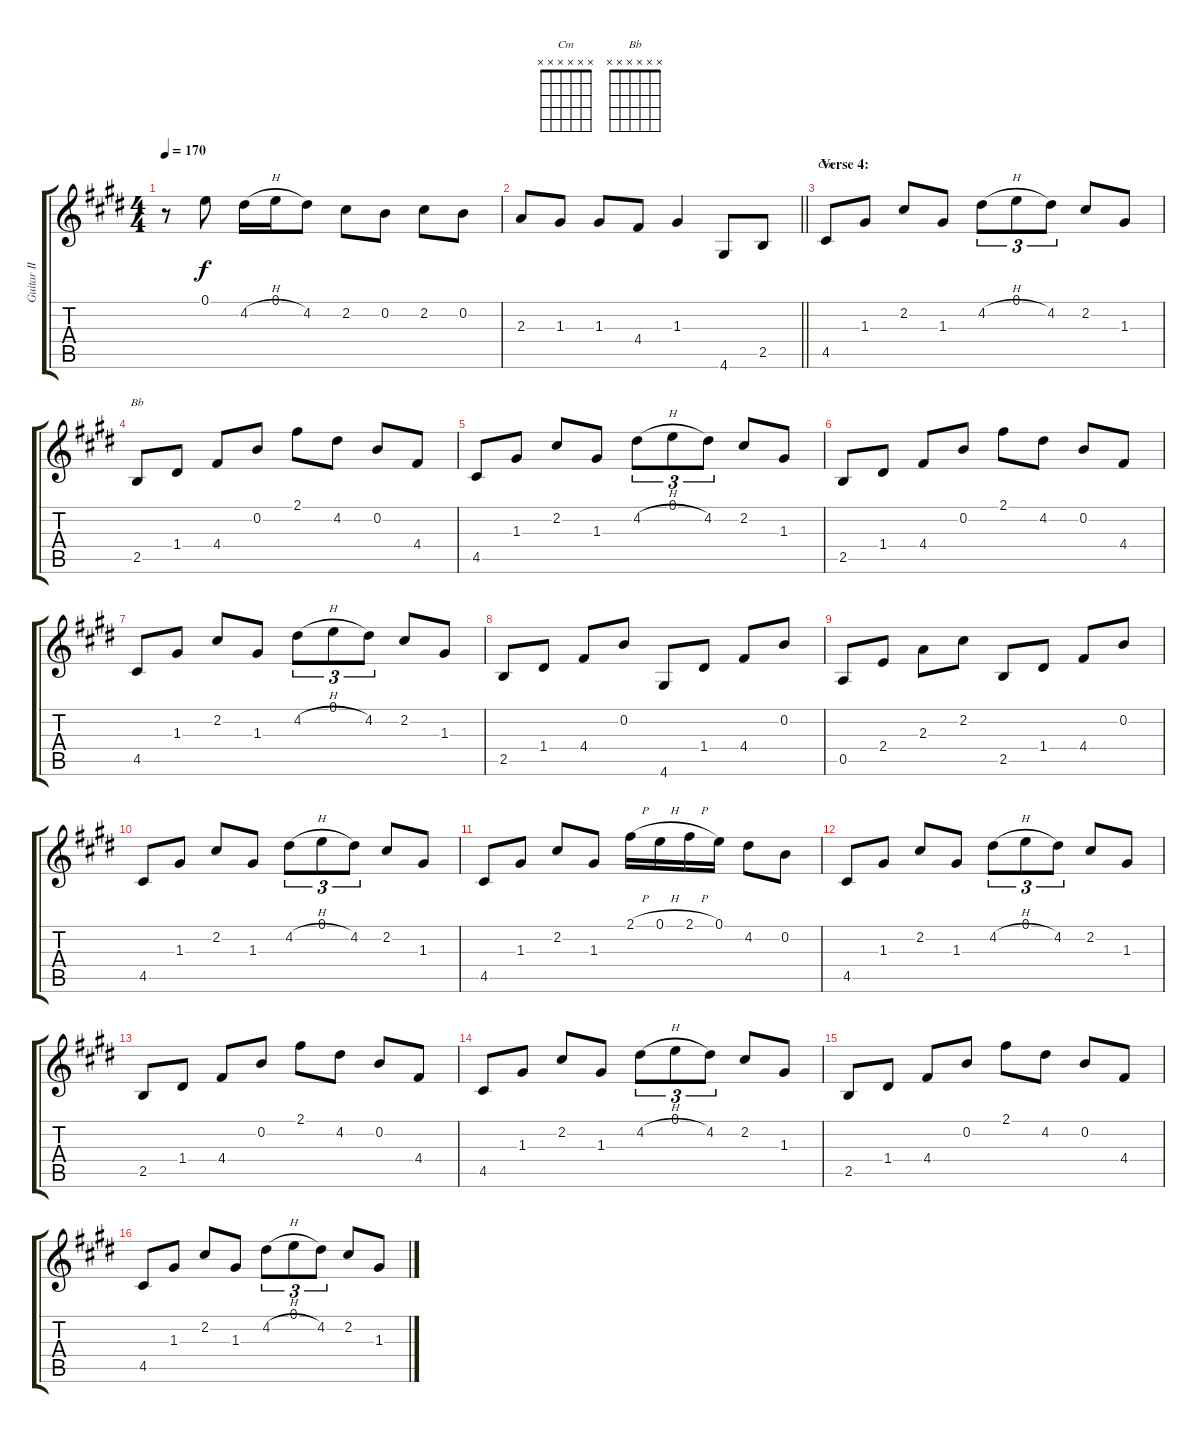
\track ("Guitar II" "Guitar II") {instrument acousticguitarnylon}
\staff {score tabs}
\tuning (E4 B3 G3 D3 A2 E2) {hide}
\chord ("Cm" x x x x x x)
\chord ("Bb" x x x x x x)
\ts (4 4)
\tempo 170
\clef g2
\ks c#minor
r.8{dy f} 0.1.8 4.2{h}.16 0.1.16 4.2.8 2.2.8 0.2.8 2.2.8 0.2.8 |
\barLineRight lightlight
2.3.8 1.3.8 1.3.8 4.4.8 1.3.4 4.6.8 2.5.8 |
\section ("" "Verse 4:")
4.5.8{ch "Cm"} 1.3.8 2.2.8 1.3.8 4.2{h}.8{tu (3 2)} 0.1.8{tu (3 2)} 4.2.8{tu (3 2)} 2.2.8 1.3.8 |
2.5.8{ch "Bb"} 1.4.8 4.4.8 0.2.8 2.1.8 4.2.8 0.2.8 4.4.8 |
4.5.8 1.3.8 2.2.8 1.3.8 4.2{h}.8{tu (3 2)} 0.1.8{tu (3 2)} 4.2.8{tu (3 2)} 2.2.8 1.3.8 |
2.5.8 1.4.8 4.4.8 0.2.8 2.1.8 4.2.8 0.2.8 4.4.8 |
4.5.8 1.3.8 2.2.8 1.3.8 4.2{h}.8{tu (3 2)} 0.1.8{tu (3 2)} 4.2.8{tu (3 2)} 2.2.8 1.3.8 |
2.5.8 1.4.8 4.4.8 0.2.8 4.6.8 1.4.8 4.4.8 0.2.8 |
0.5.8 2.4.8 2.3.8 2.2.8 2.5.8 1.4.8 4.4.8 0.2.8 |
4.5.8 1.3.8 2.2.8 1.3.8 4.2{h}.8{tu (3 2)} 0.1.8{tu (3 2)} 4.2.8{tu (3 2)} 2.2.8 1.3.8 |
4.5.8 1.3.8 2.2.8 1.3.8 2.1{h}.16 0.1{h}.16 2.1{h}.16 0.1.16 4.2.8 0.2.8 |
4.5.8 1.3.8 2.2.8 1.3.8 4.2{h}.8{tu (3 2)} 0.1.8{tu (3 2)} 4.2.8{tu (3 2)} 2.2.8 1.3.8 |
2.5.8 1.4.8 4.4.8 0.2.8 2.1.8 4.2.8 0.2.8 4.4.8 |
4.5.8 1.3.8 2.2.8 1.3.8 4.2{h}.8{tu (3 2)} 0.1.8{tu (3 2)} 4.2.8{tu (3 2)} 2.2.8 1.3.8 |
2.5.8 1.4.8 4.4.8 0.2.8 2.1.8 4.2.8 0.2.8 4.4.8 |
4.5.8 1.3.8 2.2.8 1.3.8 4.2{h}.8{tu (3 2)} 0.1.8{tu (3 2)} 4.2.8{tu (3 2)} 2.2.8 1.3.8
